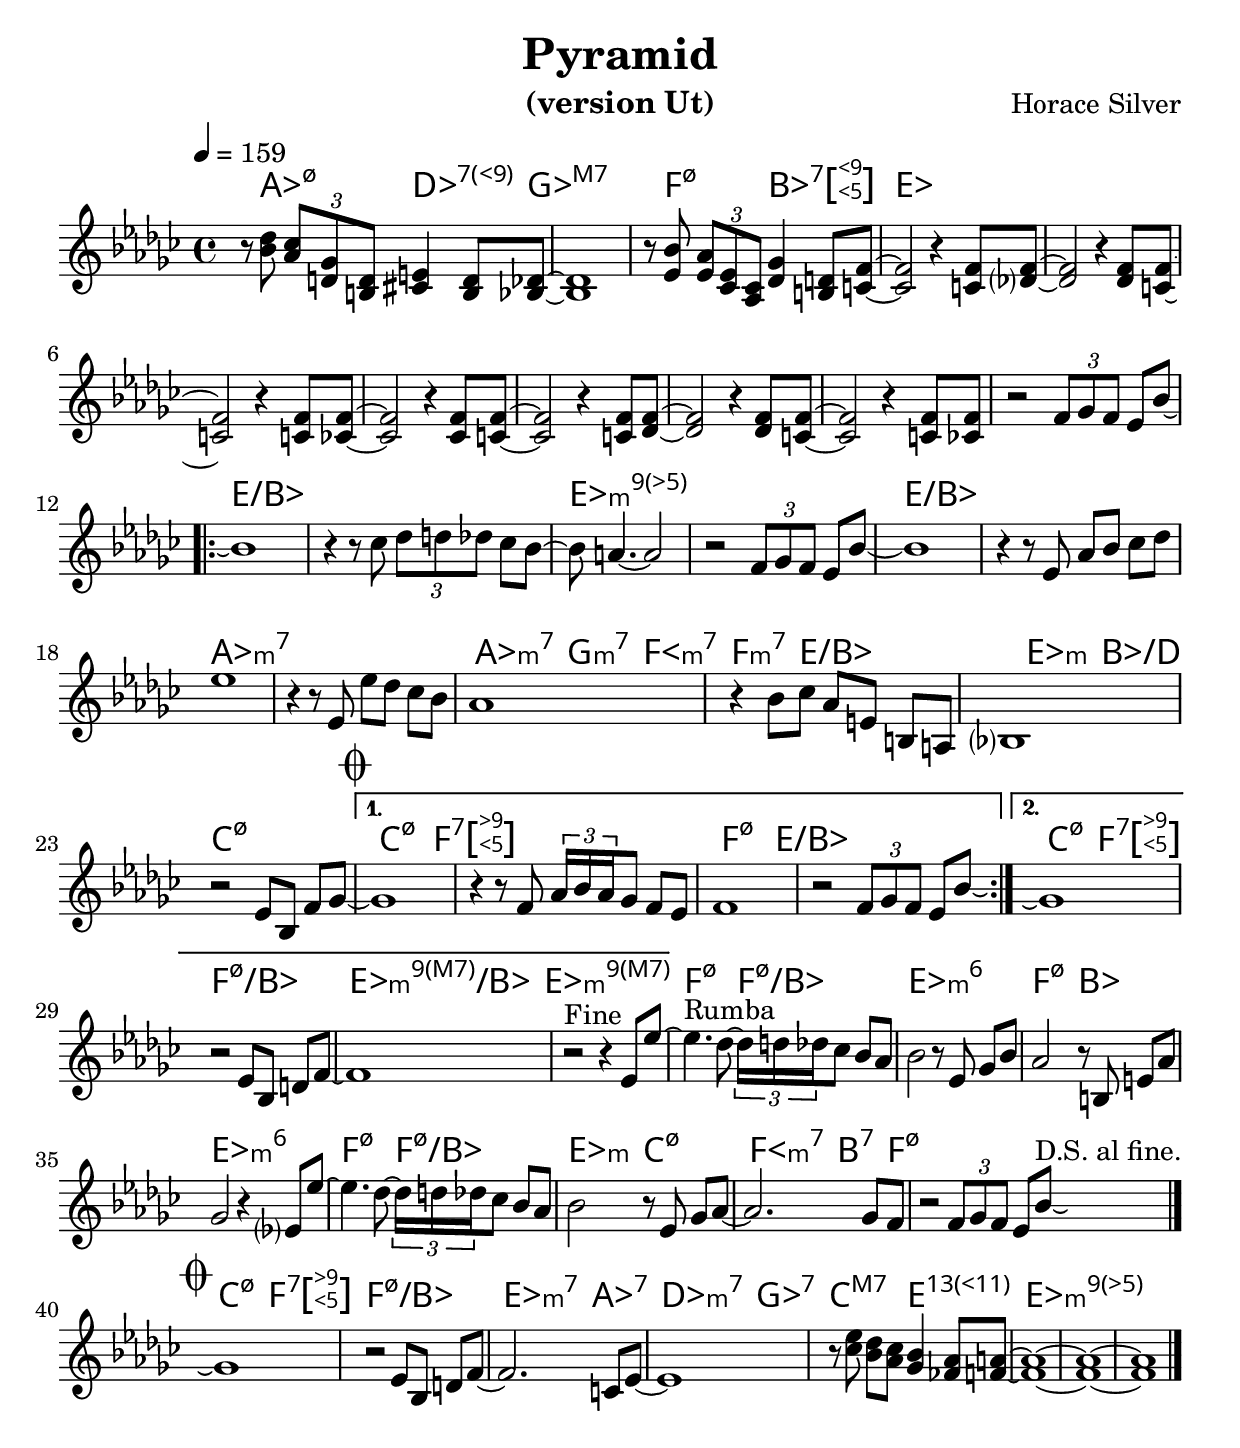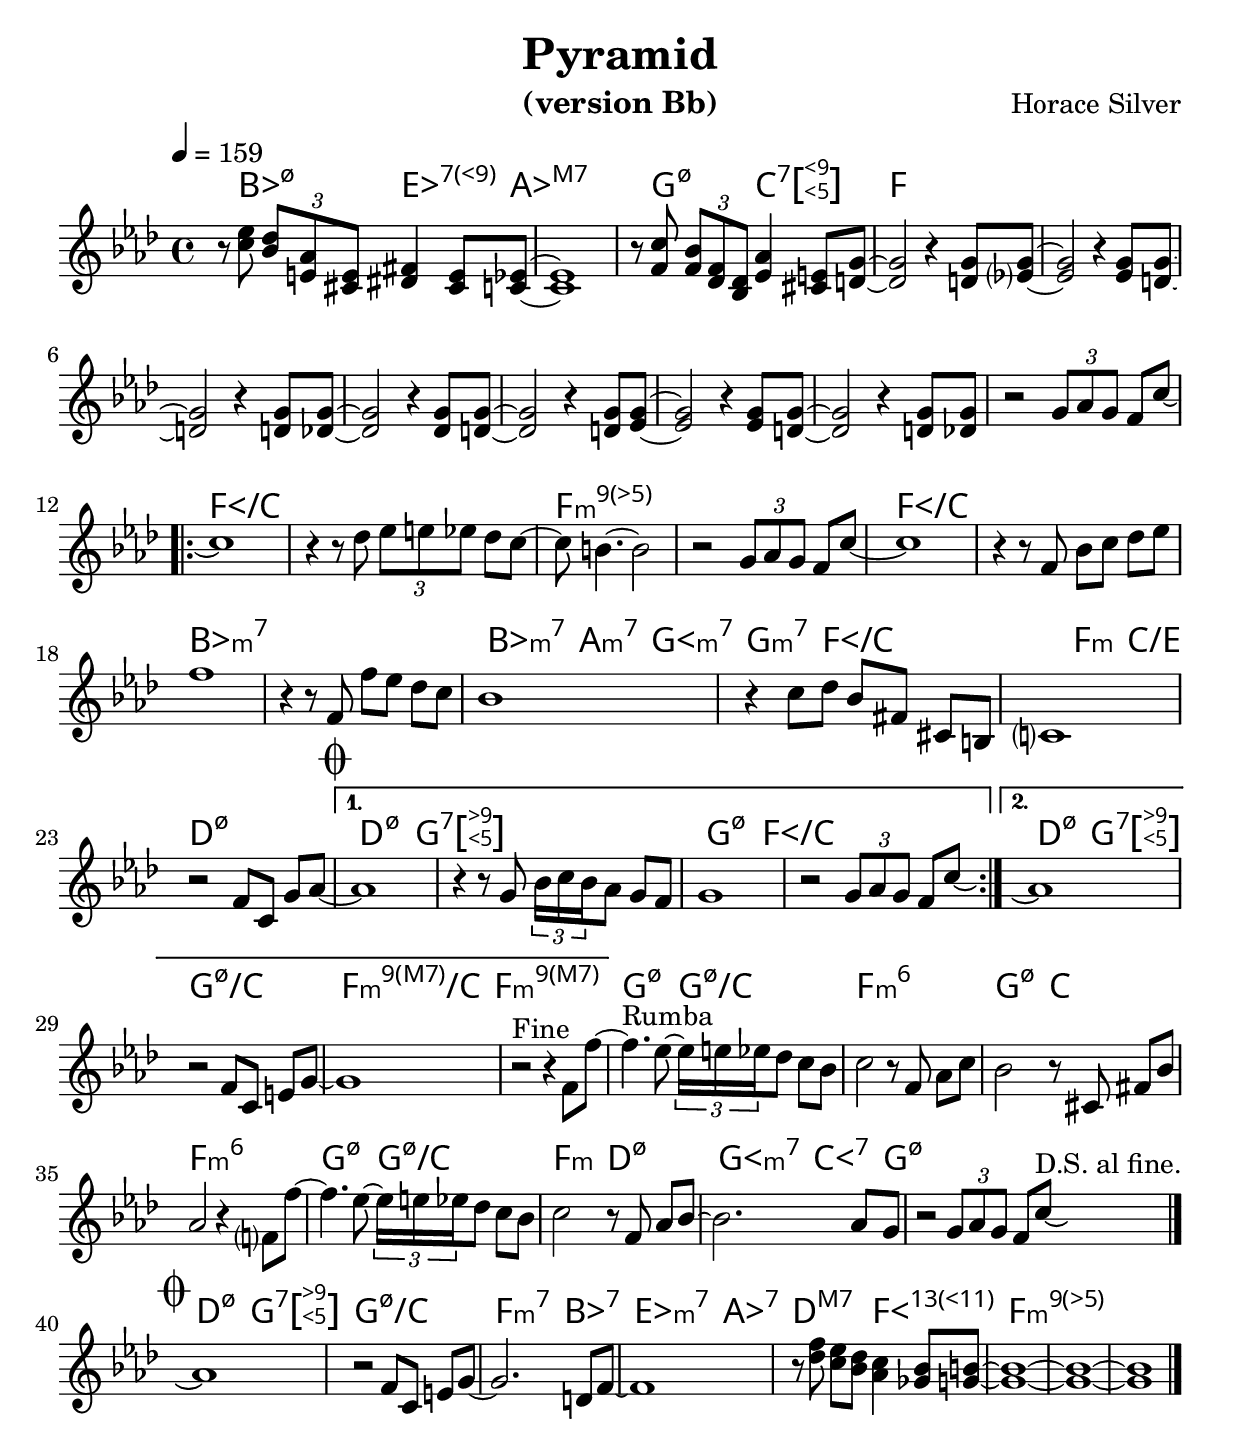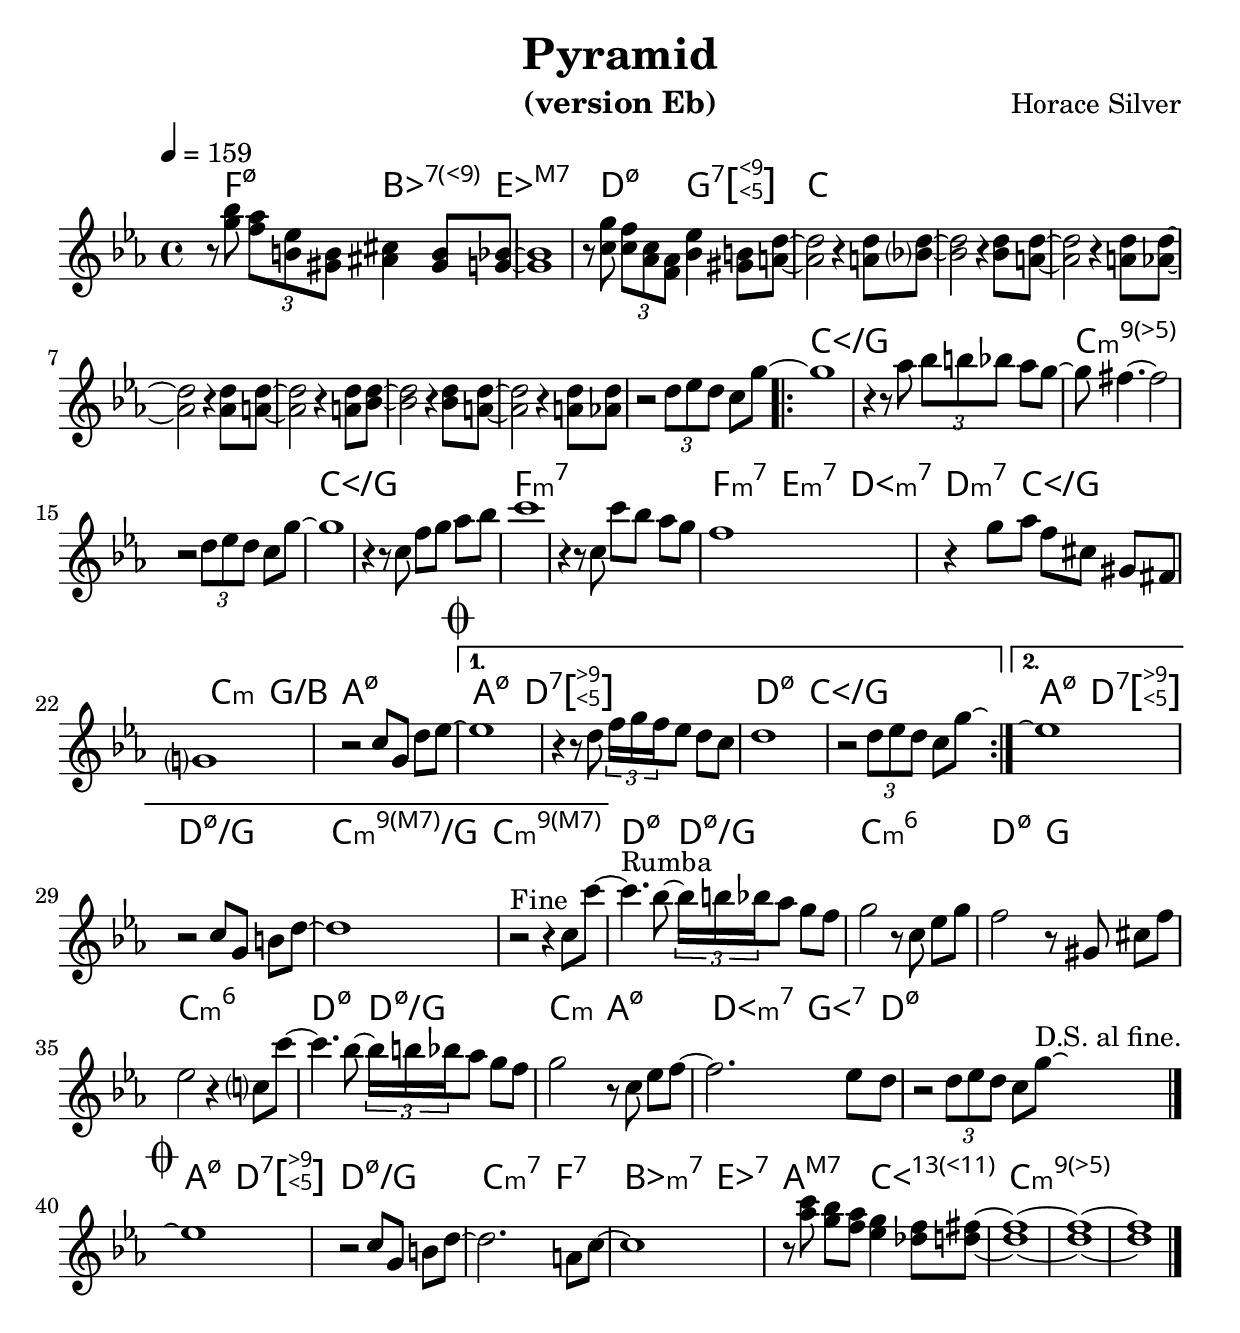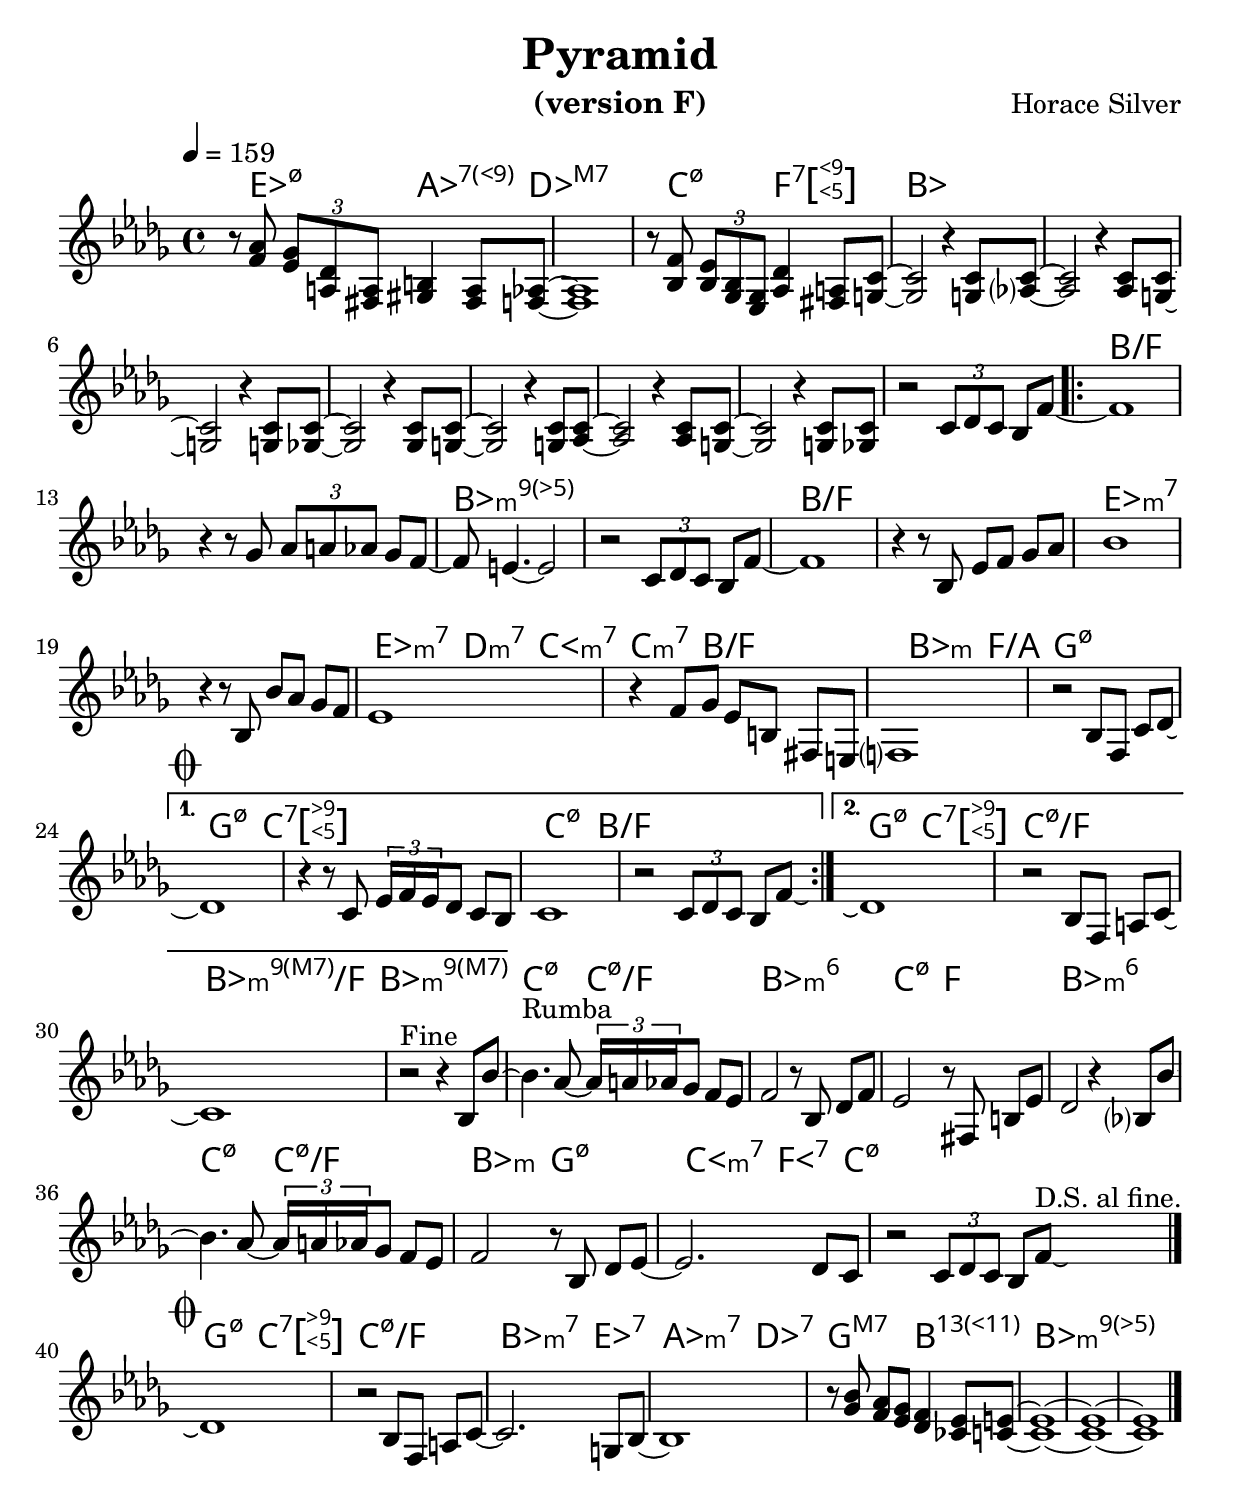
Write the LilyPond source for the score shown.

% Created on Mon Sep 20 15:23:38 CEST 2010
\version "2.22.0"

#(set-global-staff-size 24)
#(set-default-paper-size "a4")

\include "utils/AccordsJazzDefs.ly"

\paper { indent = 0\cm} 

\header {
	title = "Pyramid" 
 	composer = "Horace Silver"
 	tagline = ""

}


accords = \chords {
  s8 aes4.:m7.5- des:7.9+ ges1:maj7 s4
  f4.:m7.5- bes2:7.5+.9+
  es1 s s s s s s s
  \repeat volta 2 {
  e1:/bes s es:m7.5-.9 s
  e:/bes s aes:m7 s
  s8 aes4:m7 g:m7 fis:m7 s8 f4.:m7 e2:/bes s8
  s2 es4:m bes:/d c1:m7.5-}
  \alternative {
  {s8 c2.:m7.5- f8:7.5+.9- s1
  s8 f2.:m7.5- e8:/bes s1}
  {s8 c4.:m7.5- f2:7.5+.9- f1:m7.5-/bes
  s8 es2.:m9.7+/bes es1:m9.7+ s8}
  }
f2:m7.5- f2:m7.5-/bes es1:m6
f2:m7.5- bes es1:m6 
f2:m7.5- f2:m7.5-/bes
es2:m c:m7.5-
s8 fis4.:m7 b:7 f8:m7.5- s1
s8 c4.:m7.5- f:7.5+.9- s8
f1:m7.5-/bes
s8 es4.:m7 aes2:7 s8 des4.:m7 ges2:7
c2:maj7 e:13.11+ s8 es:m7.5-.9
}

staffViolon = \new Staff {
	\time 4/4
	\tempo 4 = 159 
	\set Staff.midiInstrument = "trumpet"
	\key ges \major
	\clef treble
	\accidentalStyle "modern-cautionary"
	\relative c' { 	
 % Type notes here 
\compressEmptyMeasures
\set Timing.beamExceptions = #'()
  r8 <bes' des> 
  \times 2/3 {<aes ces> <d, ges> <b d>}
  <cis e>4 <b d>8 <bes des>~ <bes des>1
  r8 <es bes'>
  \times 2/3 {<es aes> <ces es> <aes ces>}
  <des ges>4 <b d>8 <c f>~
  <c f>2 r4 <c f>8 <des f>~
  <des f>2 r4 <des f>8 <c f>~
  <c f>2 r4 <c f>8 <ces f>~
  <ces f>2 r4 <ces f>8 <c f>~
  <c f>2 r4 <c f>8 <des f>~
  <des f>2 r4 <des f>8 <c f>~
  <c f>2 r4 <c f>8 <ces f>
  r2 \times 2/3 {f8 ges f} es bes'~
\repeat volta 2 {
bes1 r4 r8 ces \times 2/3 {des d des} ces bes~
bes a4.~ a2 r \times 2/3 {f8 ges f} es bes'~
bes1 r4 r8 es, aes bes ces des es1
r4 r8 es, es' des ces bes aes1
r4 bes8 ces aes e b a bes1
r2 es8 bes f' ges~
}
\alternative
{
{\mark \markup {\musicglyph "scripts.coda" } ges1 r4 r8 f \times 2/3 {aes16 bes aes} ges8 f es
f1 r2 \times 2/3 {f8 ges f} es bes'\laissezVibrer}
{ges1\repeatTie r2 es8 bes d f~ f1 r2^"Fine" r4
es8 es'~   
}
}
es4.^"Rumba" des8~ \times 2/3 {des16 d des} ces8 bes aes
bes2 r8 es, ges bes aes2 r8 b, e aes ges2 r4 es8 es'~
es4. des8~ \times 2/3 {des16 d des} ces8 bes aes
bes2 r8 es, ges aes~ aes2. ges8 f r2 \times 2/3 {f8 ges f} es bes'\laissezVibrer^"D.S. al fine."
\bar "|."
\break
\mark \markup {\musicglyph "scripts.coda" }
ges1\repeatTie r2 es8 bes d f~ f2. c8 es~ es1
r8 <ces' es> <bes des> <aes ces> <ges bes>4
<fes aes>8 <f a>~ <f a >1~ <f a>~ <f a>
\bar "|."
	}
%c4^\markup{Essai} cis c cis
%\mark \markup {\musicglyph "scripts.coda" }
%c cis c c \break
%\mark \markup { \column % vspace avant solos si besoin
%  { " " 
%    " " 
%    " "
%  " "
%  " "}
% } 
% c c c c c c c c

}


theme = \staffViolon

\include "utils/books.ly"